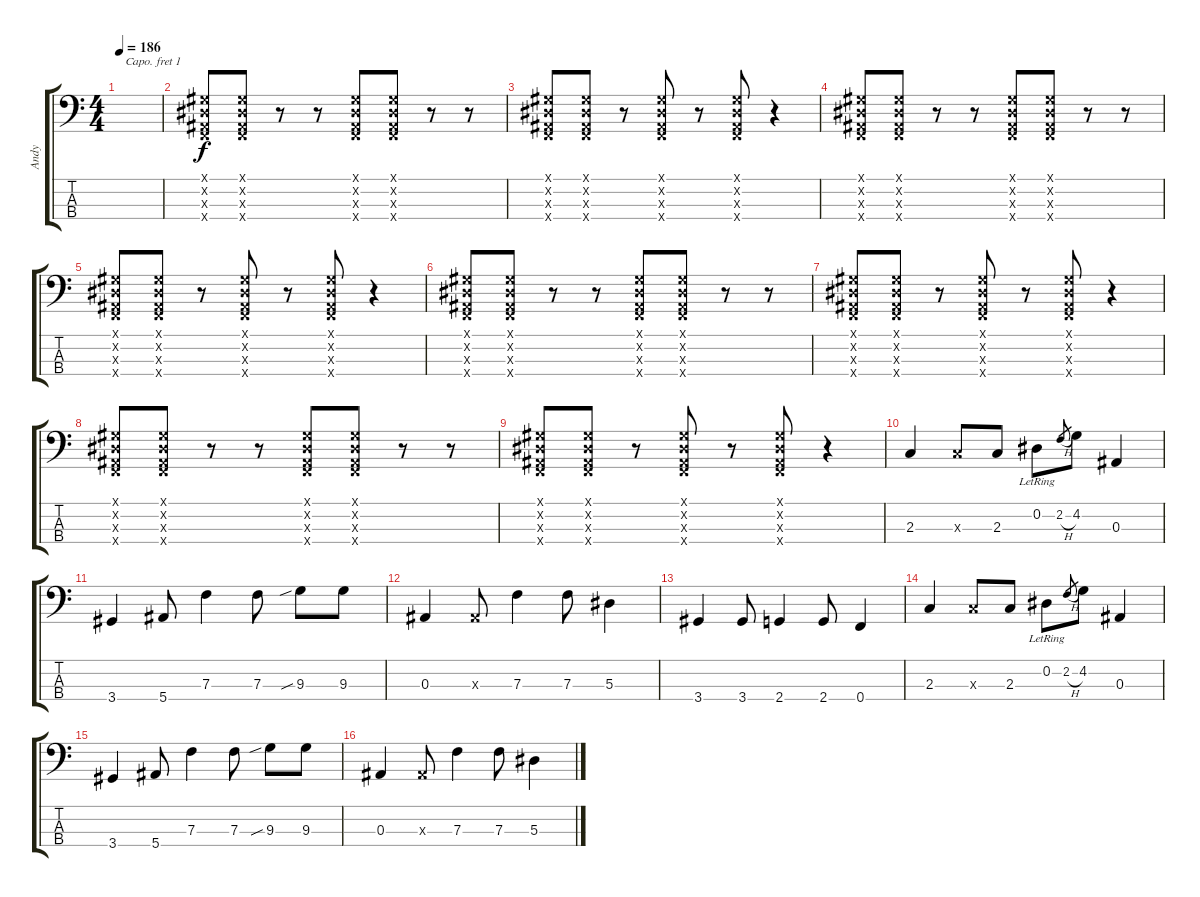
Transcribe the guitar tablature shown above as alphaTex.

\track ("Andy" "Andy") {instrument electricbasspick}
\staff {score tabs}
\capo 1
\tuning (G2 D2 A1 E1) {hide}
\ts (4 4)
\tempo 186
\clef f4
\ks c
|
(0.1{x} 0.2{x} 0.3{x} 0.4{x}).8{volume 16} (0.1{x} 0.2{x} 0.3{x} 0.4{x}).8 r.8 r.8 (0.1{x} 0.2{x} 0.3{x} 0.4{x}).8 (0.1{x} 0.2{x} 0.3{x} 0.4{x}).8 r.8 r.8 |
(0.1{x} 0.2{x} 0.3{x} 0.4{x}).8 (0.1{x} 0.2{x} 0.3{x} 0.4{x}).8 r.8 (0.1{x} 0.2{x} 0.3{x} 0.4{x}).8 r.8 (0.1{x} 0.2{x} 0.3{x} 0.4{x}).8 r.4 |
(0.1{x} 0.2{x} 0.3{x} 0.4{x}).8{volume 16} (0.1{x} 0.2{x} 0.3{x} 0.4{x}).8 r.8 r.8 (0.1{x} 0.2{x} 0.3{x} 0.4{x}).8 (0.1{x} 0.2{x} 0.3{x} 0.4{x}).8 r.8 r.8 |
(0.1{x} 0.2{x} 0.3{x} 0.4{x}).8 (0.1{x} 0.2{x} 0.3{x} 0.4{x}).8 r.8 (0.1{x} 0.2{x} 0.3{x} 0.4{x}).8 r.8 (0.1{x} 0.2{x} 0.3{x} 0.4{x}).8 r.4 |
(0.1{x} 0.2{x} 0.3{x} 0.4{x}).8{volume 16} (0.1{x} 0.2{x} 0.3{x} 0.4{x}).8 r.8 r.8 (0.1{x} 0.2{x} 0.3{x} 0.4{x}).8 (0.1{x} 0.2{x} 0.3{x} 0.4{x}).8 r.8 r.8 |
(0.1{x} 0.2{x} 0.3{x} 0.4{x}).8 (0.1{x} 0.2{x} 0.3{x} 0.4{x}).8 r.8 (0.1{x} 0.2{x} 0.3{x} 0.4{x}).8 r.8 (0.1{x} 0.2{x} 0.3{x} 0.4{x}).8 r.4 |
(0.1{x} 0.2{x} 0.3{x} 0.4{x}).8{volume 16} (0.1{x} 0.2{x} 0.3{x} 0.4{x}).8 r.8 r.8 (0.1{x} 0.2{x} 0.3{x} 0.4{x}).8 (0.1{x} 0.2{x} 0.3{x} 0.4{x}).8 r.8 r.8 |
(0.1{x} 0.2{x} 0.3{x} 0.4{x}).8 (0.1{x} 0.2{x} 0.3{x} 0.4{x}).8 r.8 (0.1{x} 0.2{x} 0.3{x} 0.4{x}).8 r.8 (0.1{x} 0.2{x} 0.3{x} 0.4{x}).8 r.4 |
2.3.4{volume 11} 2.3{x}.8 2.3.8 0.2{lr}.8 2.2{h}.8{gr} 4.2.8 0.3.4 |
3.4.4 5.4.8 7.3.4 7.3.8 9.3{sib}.8 9.3.8 |
0.3.4 0.3{x}.8 7.3.4 7.3.8 5.3.4 |
3.4.4 3.4.8 2.4.4 2.4.8 0.4.4 |
2.3.4 2.3{x}.8 2.3.8 0.2{lr}.8 2.2{h}.8{gr} 4.2.8 0.3.4 |
3.4.4 5.4.8 7.3.4 7.3.8 9.3{sib}.8 9.3.8 |
0.3.4 0.3{x}.8 7.3.4 7.3.8 5.3.4
